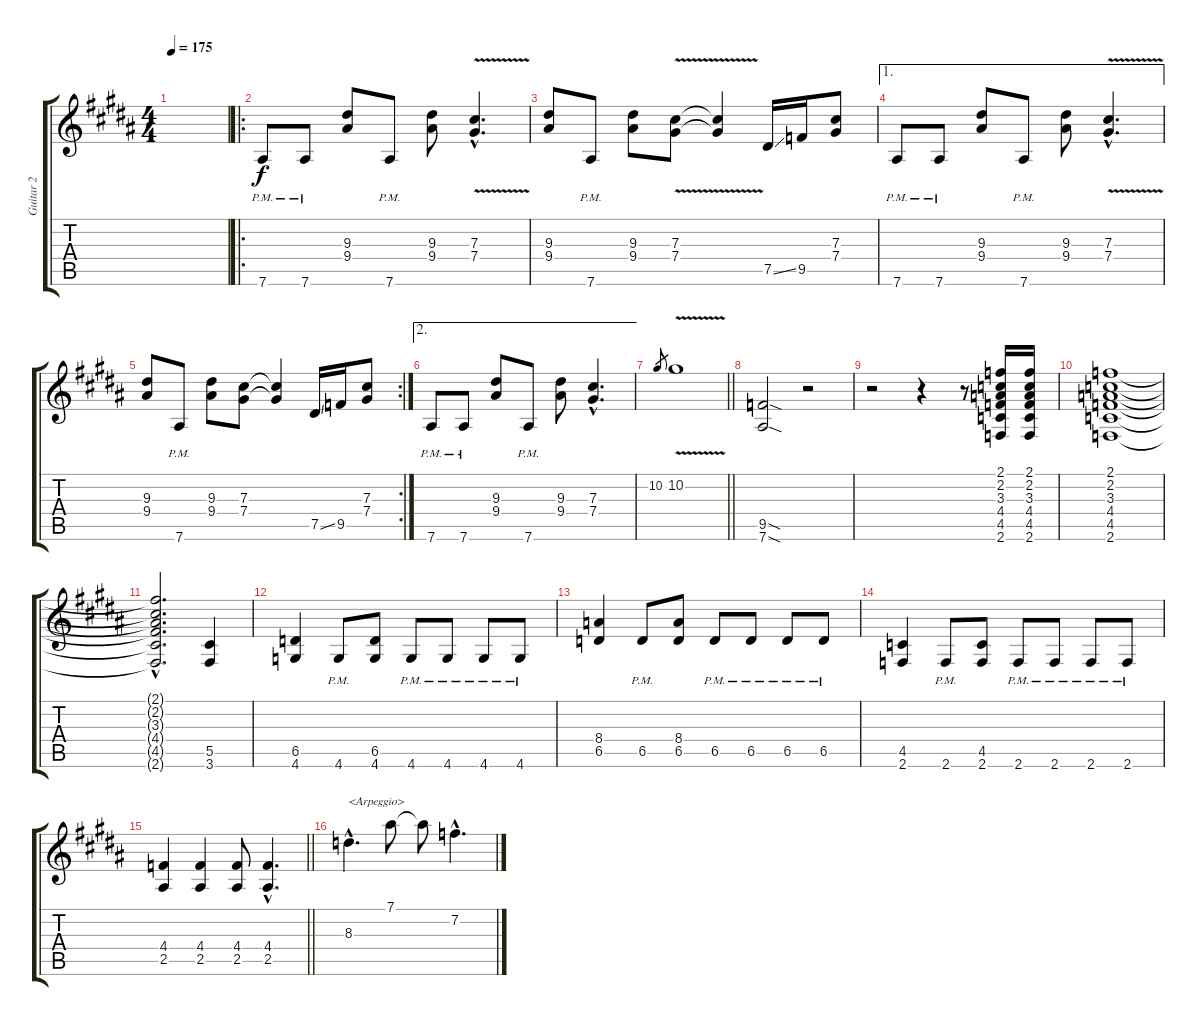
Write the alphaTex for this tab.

\track ("Guitar 2" "Guitar 2") {instrument distortionguitar}
\staff {score tabs}
\tuning (Eb4 Bb3 Gb3 Db3 Ab2 Eb2) {hide}
\ts (4 4)
\tempo 175
\clef g2
\ks b
|
\ro
7.6{pm}.8 7.6{pm}.8 (9.3 9.4).8 7.6{pm}.8 (9.3 9.4).8 (7.3{v hac} 7.4{v hac}).4{d} |
(9.3 9.4).8 7.6{pm}.8 (9.3 9.4).8 (7.3{v} 7.4{v}).8 (7.3{t} 7.4{t}).4 7.5{ss}.16 9.5.16 (7.3 7.4).8 |
\ae 1
7.6{pm}.8 7.6{pm}.8 (9.3 9.4).8 7.6{pm}.8 (9.3 9.4).8 (7.3{v hac} 7.4{v hac}).4{d} |
\rc 2
(9.3 9.4).8 7.6{pm}.8 (9.3 9.4).8 (7.3 7.4).8 (7.3{t} 7.4{t}).4 7.5{ss}.16 9.5.16 (7.3 7.4).8 |
\ae 2
7.6{pm}.8 7.6{pm}.8 (9.3 9.4).8 7.6{pm}.8 (9.3 9.4).8 (7.3{hac} 7.4{hac}).4{d} |
\barLineRight lightlight
10.2.8{gr} 10.2{v}.1 |
(9.5{sod} 7.6{sod}).2 r.2 |
r.2 r.4 r.8 (2.1 2.2 3.3 4.4 4.5 2.6).16 (2.1 2.2 3.3 4.4 4.5 2.6).16 |
(2.1 2.2 3.3 4.4 4.5 2.6).1 |
(2.1{hac t} 2.2{hac t} 3.3{hac t} 4.4{hac t} 4.5{hac t} 2.6{hac t}).2{d} (5.5 3.6).4 |
(6.5 4.6).4 4.6{pm}.8 (6.5 4.6).8 4.6{pm}.8 4.6{pm}.8 4.6{pm}.8 4.6{pm}.8 |
(8.4 6.5).4 6.5{pm}.8 (8.4 6.5).8 6.5{pm}.8 6.5{pm}.8 6.5{pm}.8 6.5{pm}.8 |
(4.5 2.6).4 2.6{pm}.8 (4.5 2.6).8 2.6{pm}.8 2.6{pm}.8 2.6{pm}.8 2.6{pm}.8 |
\barLineRight lightlight
(4.4 2.5).4 (4.4 2.5).4 (4.4 2.5).8 (4.4{hac} 2.5{hac}).4{d} |
8.3{hac}.4{d txt "<Arpeggio>"} 7.1.8 7.1{t}.8 7.2{hac}.4{d}
